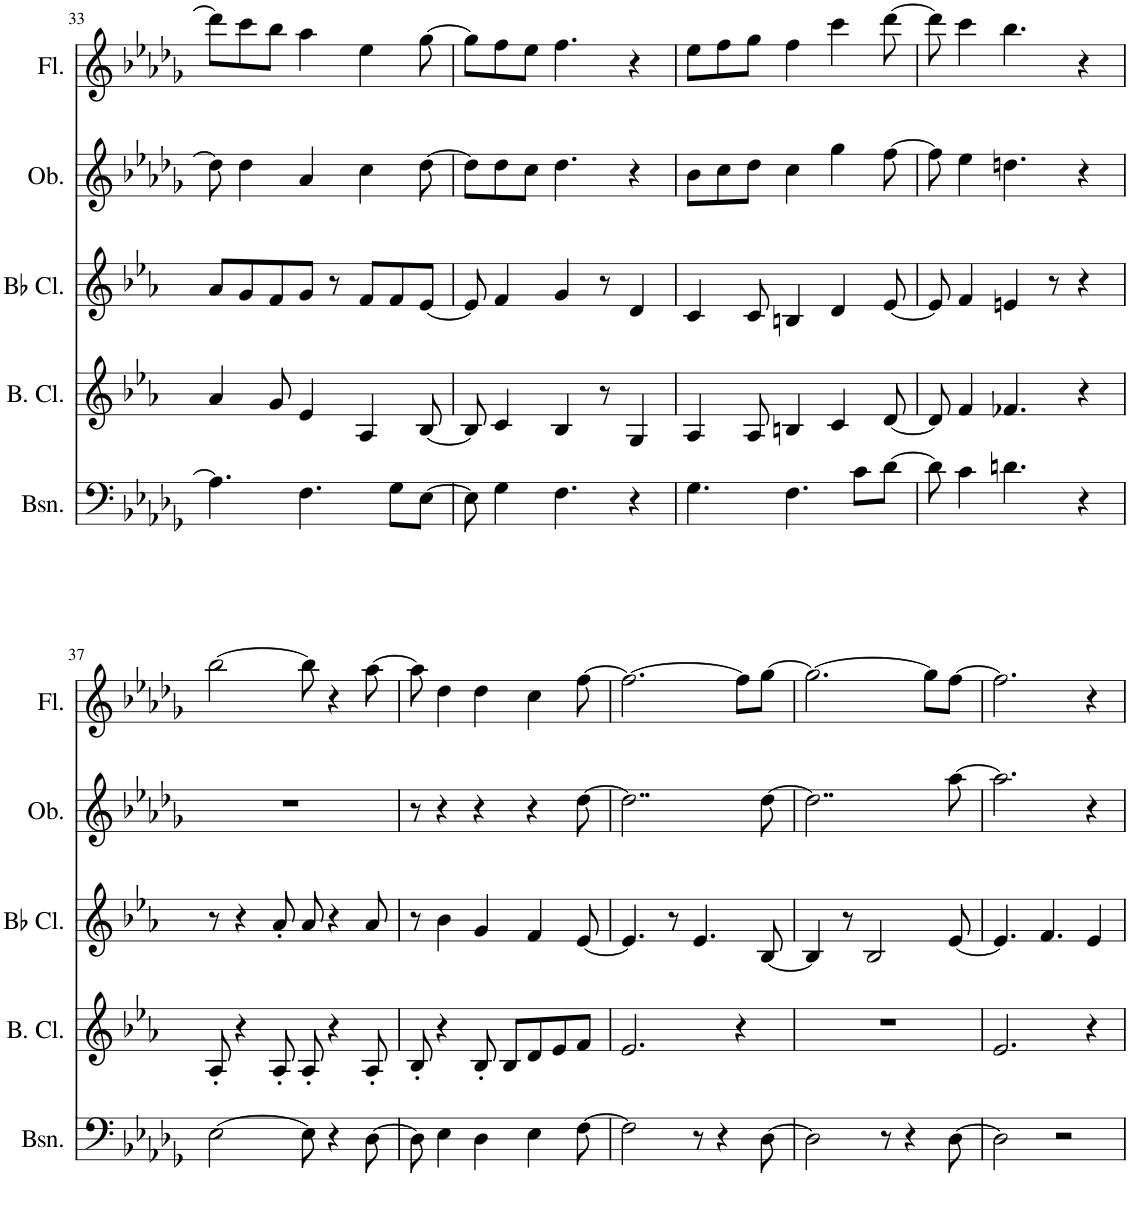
**kern	**kern	**kern	**kern	**kern
*part5	*part4	*part3	*part2	*part1
*staff5	*staff4	*staff3	*staff2	*staff1
*I"Bassoon	*I"Bass Clarinet	*I"Bb Clarinet	*I"Oboe	*I"Flute
*I'Bsn.	*I'B. Cl.	*I'Bb Cl.	*I'Ob.	*I'Fl.
!!LO:PB:g=z
*clefF4	*clefG2	*clefG2	*clefG2	*clefG2
*	*Trd8c14	*Trd1c2	*	*
*k[b-e-a-d-g-]	*k[b-e-a-]	*k[b-e-a-]	*k[b-e-a-d-g-]	*k[b-e-a-d-g-]
*M4/4	*M4/4	*M4/4	*M4/4	*M4/4
=33	=33	=33	=33	=33
4.A-\]	4a-/	8a-/L	8dd-\]	8ddd-\L]
.	.	8g/	4dd-\	8ccc\
.	8g/	8f/	.	8bb-\J
4.F\	4e-/	8g/J	4a-/	4aa-\
.	.	8r	.	.
.	4A-/	8f/L	4cc\	4ee-\
8G-\L	.	8f/	.	.
[8E-\J	[8B-/	[8e-/J	[8dd-\	[8gg-\
=34	=34	=34	=34	=34
8E-\]	8B-/]	8e-/]	8dd-\L]	8gg-\L]
4G-\	4c/	4f/	8dd-\	8ff\
.	.	.	8cc\J	8ee-\J
4.F\	4B-/	4g/	4.dd-\	4.ff\
.	8r	8r	.	.
4r	4G/	4d/	4r	4r
=35	=35	=35	=35	=35
4.G-\	4A-/	4c/	8b-\L	8ee-\L
.	.	.	8cc\	8ff\
.	8A-/	8c/	8dd-\J	8gg-\J
4.F\	4Bn/	4Bn/	4cc\	4ff\
.	4c/	4d/	4gg-\	4ccc\
8c\L	.	.	.	.
[8d-\J	[8d/	[8e-/	[8ff\	[8ddd-\
=36	=36	=36	=36	=36
8d-\]	8d/]	8e-/]	8ff\]	8ddd-\]
4c\	4f/	4f/	4ee-\	4ccc\
4.dn\	4.f-X/	4en/	4.ddn\	4.bb-\
.	.	8r	.	.
4r	4r	4r	4r	4r
!!LO:LB:g=z
=37	=37	=37	=37	=37
[2E-\	8A-'/	8r	1r	[2bb-\
.	4r	4r	.	.
.	8A-'/	8a-'/	.	.
8E-\]	8A-'/	8a-/	.	8bb-\]
4r	4r	4r	.	4r
[8D-\	8A-'/	8a-/	.	[8aa-\
=38	=38	=38	=38	=38
8D-\]	8B-'/	8r	8r	8aa-\]
4E-\	4r	4b-\	4r	4dd-\
4D-\	8B-'/	4g/	4r	4dd-\
.	8B-/L	.	.	.
4E-\	8d/	4f/	4r	4cc\
.	8e-/	.	.	.
[8F\	8f/J	[8e-/	[8dd-\	[8ff\
=39	=39	=39	=39	=39
2F\]	2.e-/	4.e-/]	2..dd-\]	2.ff\_
.	.	8r	.	.
8r	.	4.e-/	.	.
4r	.	.	.	.
.	4r	.	.	8ff\L]
[8D-\	.	[8B-/	[8dd-\	[8gg-\J
=40	=40	=40	=40	=40
2D-\]	1r	4B-/]	2..dd-\]	2.gg-\_
.	.	8r	.	.
.	.	2B-/	.	.
8r	.	.	.	.
4r	.	.	.	.
.	.	.	.	8gg-\L]
[8D-\	.	[8e-/	[8aa-\	[8ff\J
=41	=41	=41	=41	=41
2D-\]	2.e-/	4.e-/]	2.aa-\]	2.ff\]
.	.	4.f/	.	.
2r	.	.	.	.
.	4r	4e-/	4r	4r
=	=	=	=	=
*-	*-	*-	*-	*-
